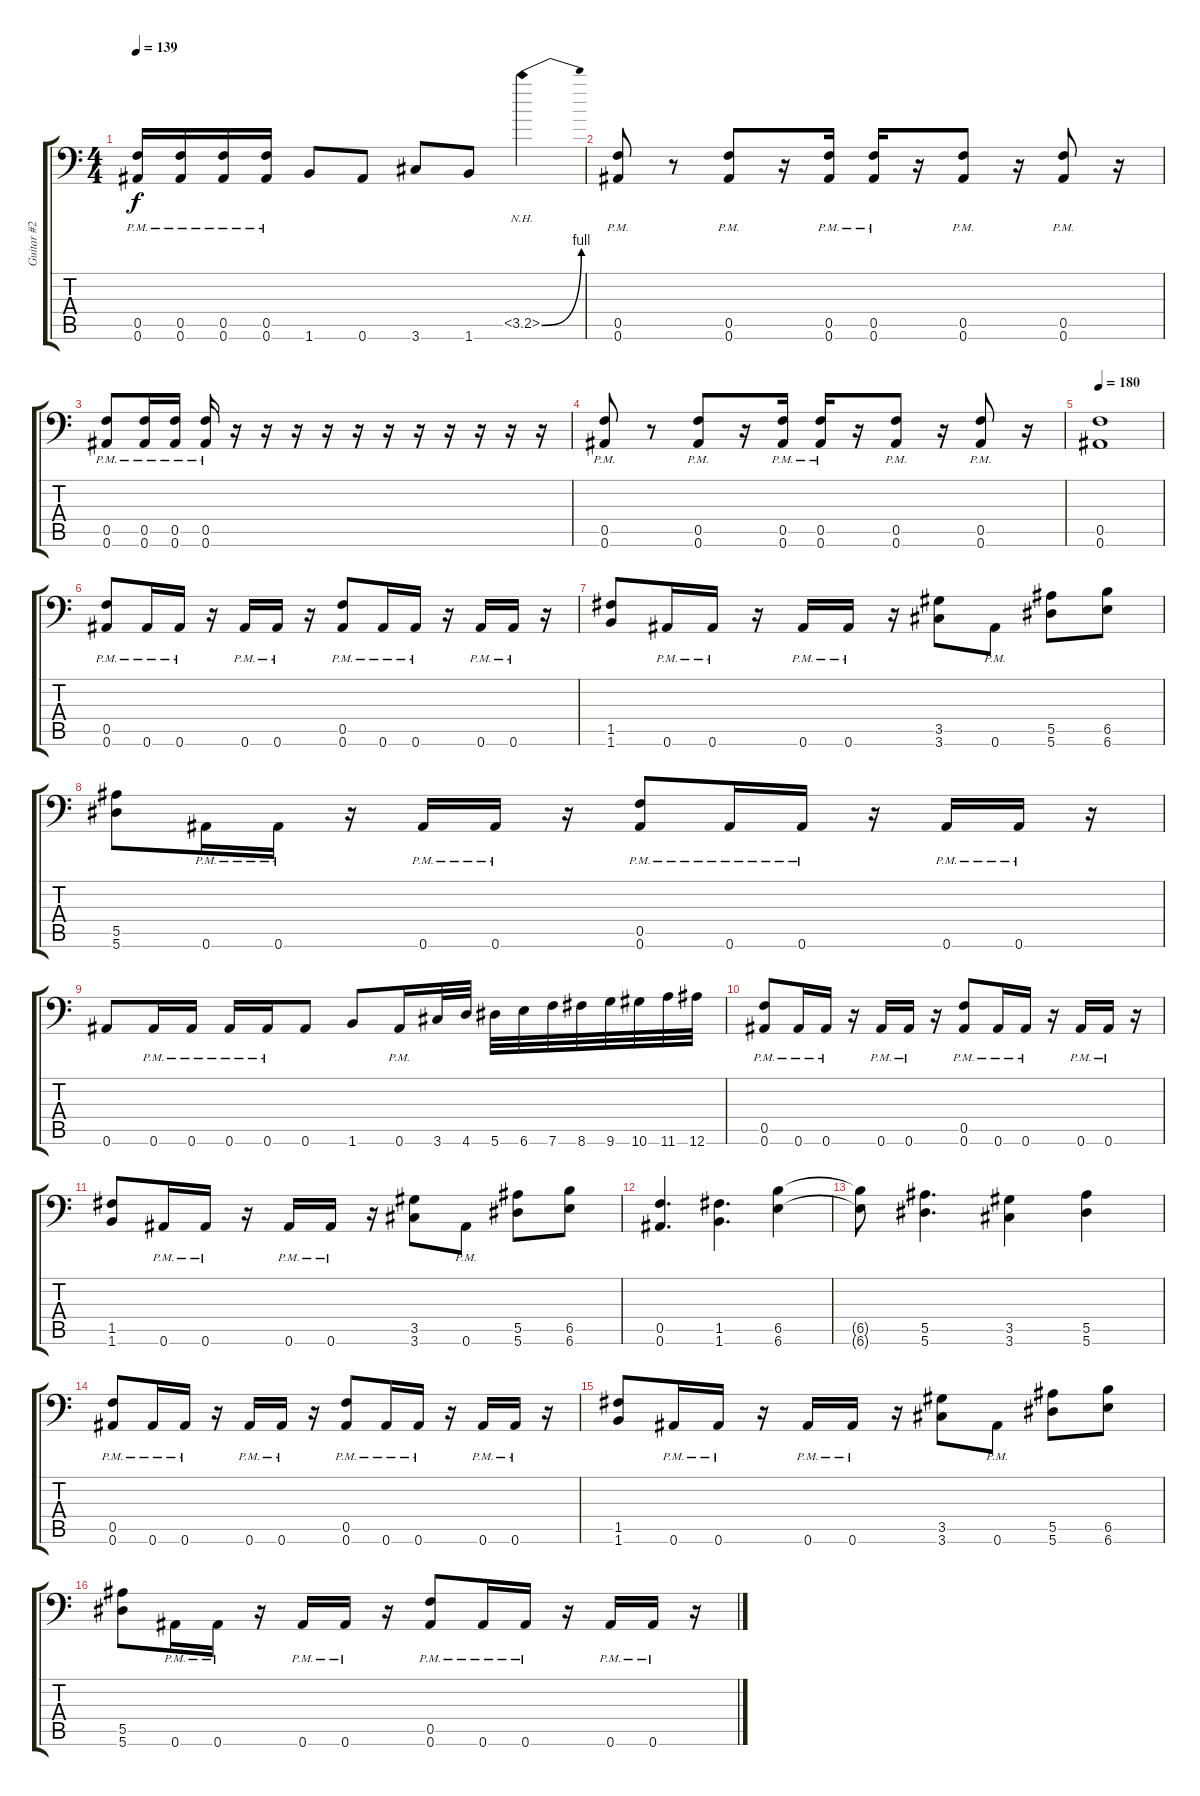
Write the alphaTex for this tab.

\track ("Guitar #2" "Guitar #2") {instrument distortionguitar}
\staff {score tabs}
\tuning (C4 G3 Eb3 Bb2 F2 Bb1) {hide}
\ts (4 4)
\tempo 139
\clef f4
\ks c
(0.5{pm} 0.6{pm}).16{dy f} (0.5{pm} 0.6{pm}).16 (0.5{pm} 0.6{pm}).16 (0.5{pm} 0.6{pm}).16 1.6.8 0.6.8 3.6.8 1.6.8 3.5{be (bend 0 0 60 4) nh}.4 |
(0.5{pm} 0.6{pm}).8 r.8 (0.5{pm} 0.6{pm}).8 r.16 (0.5{pm} 0.6{pm}).16 (0.5{pm} 0.6{pm}).16 r.16 (0.5{pm} 0.6{pm}).8 r.16 (0.5{pm} 0.6{pm}).8 r.16 |
(0.5{pm} 0.6{pm}).8 (0.5{pm} 0.6{pm}).16 (0.5{pm} 0.6{pm}).16 (0.5{pm} 0.6{pm}).16 r.16 r.16 r.16 r.16 r.16 r.16 r.16 r.16 r.16 r.16 r.16 |
(0.5{pm} 0.6{pm}).8 r.8 (0.5{pm} 0.6{pm}).8 r.16 (0.5{pm} 0.6{pm}).16 (0.5{pm} 0.6{pm}).16 r.16 (0.5{pm} 0.6{pm}).8 r.16 (0.5{pm} 0.6{pm}).8 r.16 |
\tempo 180
(0.5 0.6).1 |
(0.5{pm} 0.6{pm}).8 0.6{pm}.16 0.6{pm}.16 r.16 0.6{pm}.16 0.6{pm}.16 r.16 (0.5{pm} 0.6{pm}).8 0.6{pm}.16 0.6{pm}.16 r.16 0.6{pm}.16 0.6{pm}.16 r.16 |
(1.5 1.6).8 0.6{pm}.16 0.6{pm}.16 r.16 0.6{pm}.16 0.6{pm}.16 r.16 (3.5 3.6).8 0.6{pm}.8 (5.5 5.6).8 (6.5 6.6).8 |
(5.5 5.6).8 0.6{pm}.16 0.6{pm}.16 r.16 0.6{pm}.16 0.6{pm}.16 r.16 (0.5{pm} 0.6{pm}).8 0.6{pm}.16 0.6{pm}.16 r.16 0.6{pm}.16 0.6{pm}.16 r.16 |
0.6.8 0.6{pm}.16 0.6{pm}.16 0.6{pm}.16 0.6{pm}.16 0.6.8 1.6.8 0.6{pm}.16 3.6.32 4.6.32 5.6.32 6.6.32 7.6.32 8.6.32 9.6.32 10.6.32 11.6.32 12.6.32 |
(0.5{pm} 0.6{pm}).8 0.6{pm}.16 0.6{pm}.16 r.16 0.6{pm}.16 0.6{pm}.16 r.16 (0.5{pm} 0.6{pm}).8 0.6{pm}.16 0.6{pm}.16 r.16 0.6{pm}.16 0.6{pm}.16 r.16 |
(1.5 1.6).8 0.6{pm}.16 0.6{pm}.16 r.16 0.6{pm}.16 0.6{pm}.16 r.16 (3.5 3.6).8 0.6{pm}.8 (5.5 5.6).8 (6.5 6.6).8 |
(0.5 0.6).4{d} (1.5 1.6).4{d} (6.5 6.6).4 |
(6.5{t} 6.6{t}).8 (5.5 5.6).4{d} (3.5 3.6).4 (5.5 5.6).4 |
(0.5{pm} 0.6{pm}).8 0.6{pm}.16 0.6{pm}.16 r.16 0.6{pm}.16 0.6{pm}.16 r.16 (0.5{pm} 0.6{pm}).8 0.6{pm}.16 0.6{pm}.16 r.16 0.6{pm}.16 0.6{pm}.16 r.16 |
(1.5 1.6).8 0.6{pm}.16 0.6{pm}.16 r.16 0.6{pm}.16 0.6{pm}.16 r.16 (3.5 3.6).8 0.6{pm}.8 (5.5 5.6).8 (6.5 6.6).8 |
(5.5 5.6).8 0.6{pm}.16 0.6{pm}.16 r.16 0.6{pm}.16 0.6{pm}.16 r.16 (0.5{pm} 0.6{pm}).8 0.6{pm}.16 0.6{pm}.16 r.16 0.6{pm}.16 0.6{pm}.16 r.16
